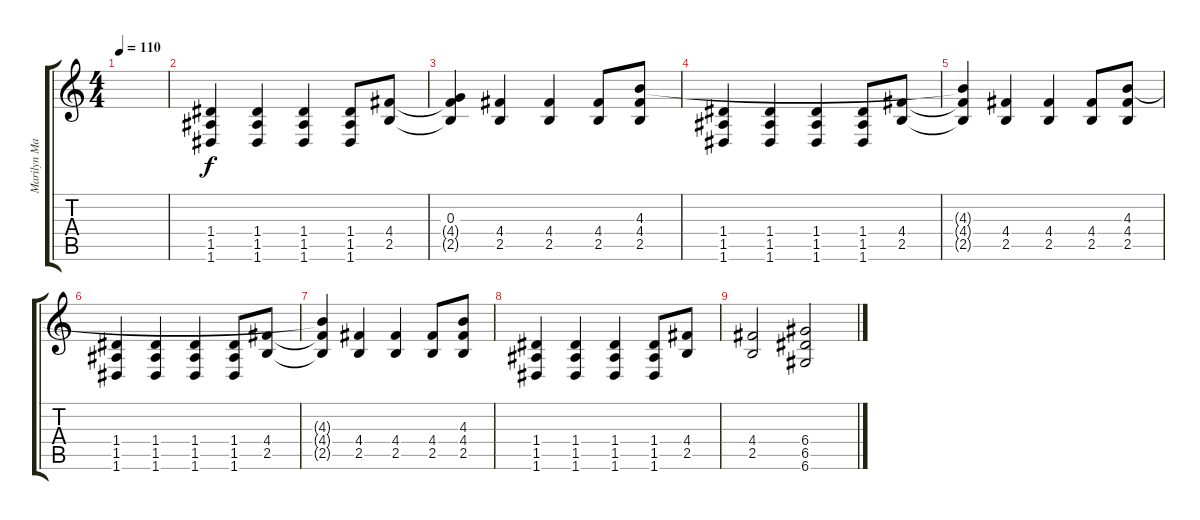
\track ("Marilyn Manson" "Marilyn Ma") {instrument acousticguitarsteel}
\staff {score tabs}
\tuning (E4 B3 G3 D3 A2 D2) {hide}
\ts (4 4)
\tempo 110
\clef g2
\ks c
|
(1.4 1.5 1.6).4 (1.4 1.5 1.6).4 (1.4 1.5 1.6).4 (1.4 1.5 1.6).8 (4.4 2.5).8 |
(0.3 4.4{t} 2.5{t}).4 (4.4 2.5).4 (4.4 2.5).4 (4.4 2.5).8 (4.3 4.4 2.5).8 |
(1.4 1.5 1.6).4 (1.4 1.5 1.6).4 (1.4 1.5 1.6).4 (1.4 1.5 1.6).8 (4.4 2.5).8 |
(4.3{t} 4.4{t} 2.5{t}).4 (4.4 2.5).4 (4.4 2.5).4 (4.4 2.5).8 (4.3 4.4 2.5).8 |
(1.4 1.5 1.6).4 (1.4 1.5 1.6).4 (1.4 1.5 1.6).4 (1.4 1.5 1.6).8 (4.4 2.5).8 |
(4.3{t} 4.4{t} 2.5{t}).4 (4.4 2.5).4 (4.4 2.5).4 (4.4 2.5).8 (4.3 4.4 2.5).8 |
(1.4 1.5 1.6).4 (1.4 1.5 1.6).4 (1.4 1.5 1.6).4 (1.4 1.5 1.6).8 (4.4 2.5).8 |
(4.4 2.5).2 (6.4 6.5 6.6).2
